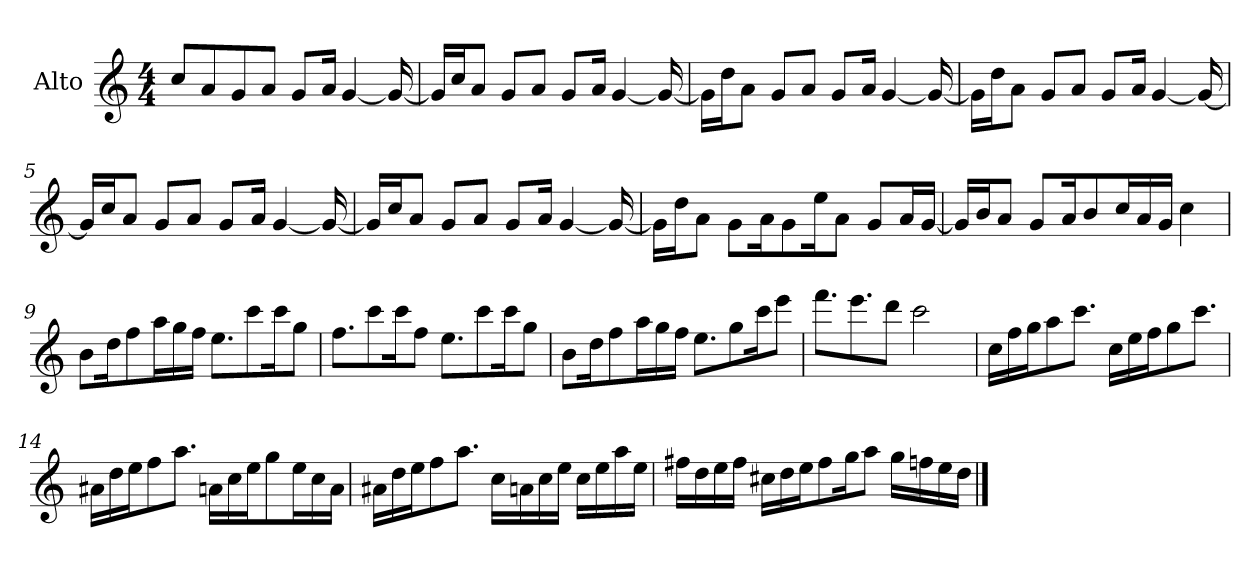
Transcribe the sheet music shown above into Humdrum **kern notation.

**kern
*part1
*staff1
*I"Alto
*I'A.
*clefG2
*M4/4
=1
8ccL
8a
8g
8aJ
8gL
16aJk
[4g
16g_
=2
16gLL]
16ccJ
8aJ
8gL
8aJ
8gL
16aJk
[4g
16g_
=3
16gLL]
16ddJ
8aJ
8gL
8aJ
8gL
16aJk
[4g
16g_
!!LO:LB:g=z
=4
16gLL]
16ddJ
8aJ
8gL
8aJ
8gL
16aJk
[4g
16g_
=5
16gLL]
16ccJ
8aJ
8gL
8aJ
8gL
16aJk
[4g
16g_
=6
16gLL]
16ccJ
8aJ
8gL
8aJ
8gL
16aJk
[4g
16g_
=7
16gLL]
16ddJ
8aJ
8gL
16ak
8g
16eek
8aJ
8gL
16aL
[16gJJ
!!LO:LB:g=z
=8
16gLL]
16bJ
8aJ
8gL
16ak
8b
16ccL
16a
16gJJ
4cc
=9
8bL
16ddk
8ff
16aaL
16gg
16ffJJ
8.eeL
8ccc
16ccck
8ggJ
=10
8.ffL
8ccc
16ccck
8ffJ
8.eeL
8ccc
16ccck
8ggJ
=11
8bL
16ddk
8ff
16aaL
16gg
16ffJJ
8.eeL
8gg
16ccck
8eeeJ
!!LO:LB:g=z
=12
8.fffL
8.eee
8dddJ
2ccc
=13
16ccLL
16ff
16ggJ
8aa
8.cccJ
16ccLL
16ee
16ffJ
8gg
8.cccJ
=14
16a#XLL
16dd
16eeJ
8ff
8.aaJ
16anLL
16cc
16eeJ
8gg
16eeL
16cc
16aJJ
=15
16a#XLL
16dd
16eeJ
8ff
8.aaJ
16ccLL
16an
16cc
16eeJJ
16ccLL
16ee
16aa
16eeJJ
!!LO:LB:g=z
=16
16ff#XLL
16dd
16ee
16ff#JJ
16cc#XLL
16dd
16eeJ
8ff#
16ggk
8aaJ
16ggLL
16ffn
16ee
16ddJJ
==
*-
